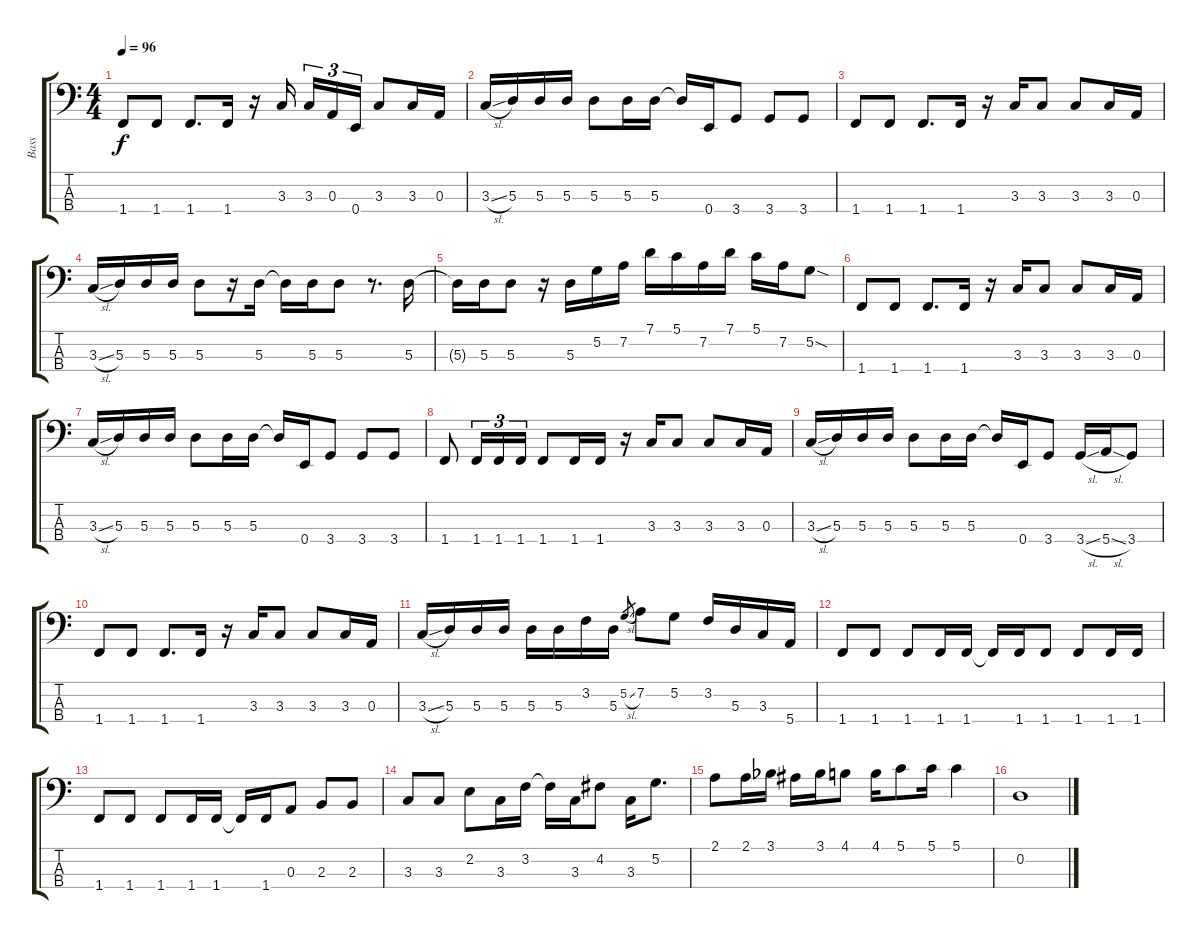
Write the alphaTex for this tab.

\track ("Bass" "Bass") {instrument electricbassfinger}
\staff {score tabs}
\tuning (G2 D2 A1 E1) {hide}
\ts (4 4)
\tempo 96
\clef f4
\ks aminor
1.4.8{dy f} 1.4.8 1.4.8{d} 1.4.16 r.16 3.3.16{beam splitsecondary} 3.3.16{tu (3 2)} 0.3.16{tu (3 2)} 0.4.16{tu (3 2)} 3.3.8 3.3.16 0.3.16 |
3.3{sl}.16 5.3.16 5.3.16 5.3.16 5.3.8 5.3.16 5.3.16 5.3{t}.16 0.4.16 3.4.8 3.4.8 3.4.8 |
1.4.8 1.4.8 1.4.8{d} 1.4.16 r.16 3.3.16 3.3.8 3.3.8 3.3.16 0.3.16 |
3.3{sl}.16 5.3.16 5.3.16 5.3.16 5.3.8 r.16 5.3.16 5.3{t}.16 5.3.16 5.3.8 r.8{d} 5.3.16 |
5.3{t}.16 5.3.16 5.3.8 r.16 5.3.16 5.2.16 7.2.16 7.1.16 5.1.16 7.2.16 7.1.16 5.1.16 7.2.16 5.2{sod}.8 |
1.4.8 1.4.8 1.4.8{d} 1.4.16 r.16 3.3.16 3.3.8 3.3.8 3.3.16 0.3.16 |
3.3{sl}.16 5.3.16 5.3.16 5.3.16 5.3.8 5.3.16 5.3.16 5.3{t}.16 0.4.16 3.4.8 3.4.8 3.4.8 |
1.4.8 1.4.16{tu (3 2)} 1.4.16{tu (3 2)} 1.4.16{tu (3 2)} 1.4.8 1.4.16 1.4.16 r.16 3.3.16 3.3.8 3.3.8 3.3.16 0.3.16 |
3.3{sl}.16 5.3.16 5.3.16 5.3.16 5.3.8 5.3.16 5.3.16 5.3{t}.16 0.4.16 3.4.8 3.4{sl}.16 5.4{sl}.16 3.4.8 |
1.4.8 1.4.8 1.4.8{d} 1.4.16 r.16 3.3.16 3.3.8 3.3.8 3.3.16 0.3.16 |
3.3{sl}.16 5.3.16 5.3.16 5.3.16 5.3.16 5.3.16 3.2.16 5.3.16 5.2{sl}.8{gr} 7.2.8 5.2.8 3.2.16 5.3.16 3.3.16 5.4.16 |
1.4.8 1.4.8 1.4.8 1.4.16 1.4.16 1.4{t}.16 1.4.16 1.4.8 1.4.8 1.4.16 1.4.16 |
1.4.8 1.4.8 1.4.8 1.4.16 1.4.16 1.4{t}.16 1.4.16 0.3.8 2.3.8 2.3.8 |
3.3.8 3.3.8 2.2.8 3.3.16 3.2.16 3.2{t}.16 3.3.16 4.2.8 3.3.16 5.2.8{d} |
2.1.8 2.1.16 3.1{acc b}.16 3.1{t}.16 3.1{acc b}.16 4.1.8 4.1.16 5.1.8 5.1.16 5.1.4 |
0.2.1
